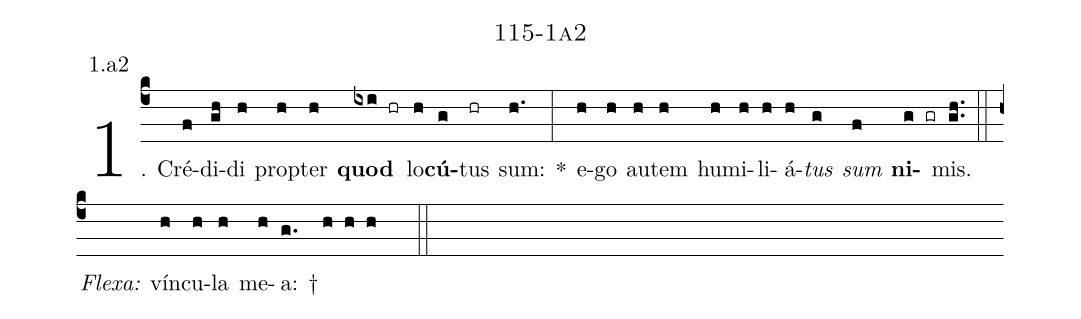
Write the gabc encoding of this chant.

name: 115-1a2;
annotation: 1.a2;
%%
(c4)1. Cré(f)di(gh)di(h) pro(h)pter(h) <b>quod</b>(ixi hr) lo(h)<b>cú</b>(g)tus(hr) sum:(h.) *(:) e(h)go(h) au(h)tem(h) hu(h)mi(h)li(h)á(h)<i>tus</i>(g) <i>sum</i>(f) <b>ni</b>(g gr)mis.(gh..) (::)
<i>Flexa:</i>(////)  vín(h)cu(h)la(h) me(h)a: †(g.//// h h h  ::)
